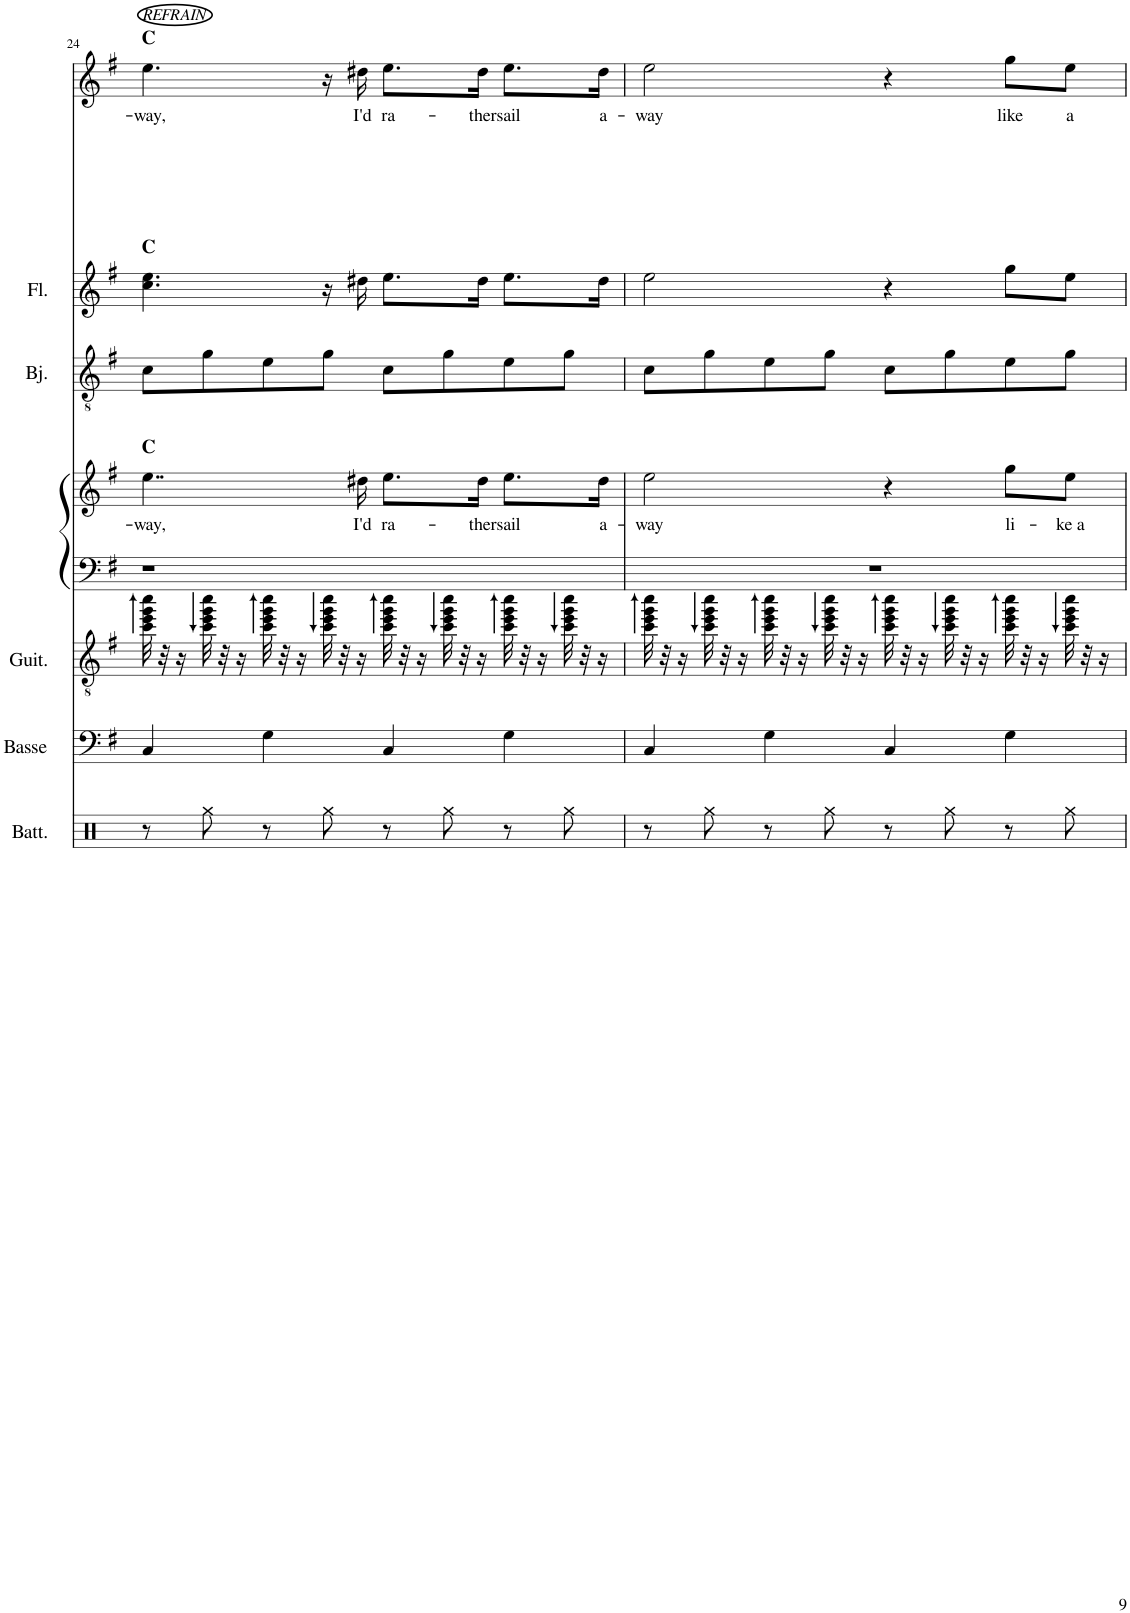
**kern	**kern	**kern	**kern	**kern	**text	**harte	**kern	**kern	**harte	**kern	**text	**harte
*part7	*part6	*part5	*part4	*part4	*part4	*part4	*part3	*part2	*part2	*part1	*part1	*part1
*staff8	*staff7	*staff6	*staff5	*staff4	*staff4	*	*staff3	*staff2	*	*staff1	*staff1	*
*I"Batterie	*I"Basse acoustique	*I"Guitare classique	*I"Piano-chant	*	*	*	*I"Banjo	*I"Flûte	*	*I"Piccolo	*	*
*I'Batt.	*I'Basse	*I'Guit.	*I'Pno	*	*	*	*I'Bj.	*I'Fl.	*	*I'Picc	*	*
!!LO:PB:g=z
*clefX	*clefF4	*clefGv2	*clefF4	*clefG2	*	*	*clefGv2	*clefG2	*	*clefG2	*	*
*	*Trd7c12	*	*	*	*	*	*	*	*	*Trd-7c-12	*	*
*k[f#]	*k[f#]	*k[f#]	*k[f#]	*k[f#]	*	*	*k[f#]	*k[f#]	*	*k[f#]	*	*
*M4/4	*M4/4	*M4/4	*M4/4	*M4/4	*	*	*M4/4	*M4/4	*	*M4/4	*	*
=24	=24	=24	=24	=24	=24	=24	=24	=24	=24	=24	=24	=24
!	!	!	!	!	!	!	!	!	!	!LO:TX:a:i:t=REFRAIN	!	!
!	!	!	!	!	!LO:LY:b	!	!	!	!	!	!LO:LY:b	!
8r	4C/	32cc\ 32ee\ 32gg\ 32ccc\	1r	4..ee\	-way,	C:maj	8c\L	4.cc\ 4.ee\	C:maj	4.ee\	-way,	C:maj
.	.	32r	.	.	.	.	.	.	.	.	.	.
.	.	16r	.	.	.	.	.	.	.	.	.	.
8Rgg\	.	32cc\ 32ee\ 32gg\ 32ccc\	.	.	.	.	8g\	.	.	.	.	.
.	.	32r	.	.	.	.	.	.	.	.	.	.
.	.	16r	.	.	.	.	.	.	.	.	.	.
8r	4G\	32cc\ 32ee\ 32gg\ 32ccc\	.	.	.	.	8e\	.	.	.	.	.
.	.	32r	.	.	.	.	.	.	.	.	.	.
.	.	16r	.	.	.	.	.	.	.	.	.	.
8Rgg\	.	32cc\ 32ee\ 32gg\ 32ccc\	.	.	.	.	8g\J	16r	.	16r	.	.
.	.	32r	.	.	.	.	.	.	.	.	.	.
!	!	!	!	!	!LO:LY:b	!	!	!	!	!	!LO:LY:b	!
.	.	16r	.	16dd#X\	I'd	.	.	16dd#X\	.	16dd#X\	I'd	.
!	!	!	!	!	!LO:LY:b	!	!	!	!	!	!LO:LY:b	!
8r	4C/	32cc\ 32ee\ 32gg\ 32ccc\	.	8.ee\L	ra-	.	8c\L	8.ee\L	.	8.ee\L	ra-	.
.	.	32r	.	.	.	.	.	.	.	.	.	.
.	.	16r	.	.	.	.	.	.	.	.	.	.
8Rgg\	.	32cc\ 32ee\ 32gg\ 32ccc\	.	.	.	.	8g\	.	.	.	.	.
.	.	32r	.	.	.	.	.	.	.	.	.	.
!	!	!	!	!	!LO:LY:b	!	!	!	!	!	!LO:LY:b	!
.	.	16r	.	16dd#\Jk	-ther	.	.	16dd#\Jk	.	16dd#\Jk	-ther	.
!	!	!	!	!	!LO:LY:b	!	!	!	!	!	!LO:LY:b	!
8r	4G\	32cc\ 32ee\ 32gg\ 32ccc\	.	8.ee\L	sail	.	8e\	8.ee\L	.	8.ee\L	sail	.
.	.	32r	.	.	.	.	.	.	.	.	.	.
.	.	16r	.	.	.	.	.	.	.	.	.	.
8Rgg\	.	32cc\ 32ee\ 32gg\ 32ccc\	.	.	.	.	8g\J	.	.	.	.	.
.	.	32r	.	.	.	.	.	.	.	.	.	.
!	!	!	!	!	!LO:LY:b	!	!	!	!	!	!LO:LY:b	!
.	.	16r	.	16dd#\Jk	a-	.	.	16dd#\Jk	.	16dd#\Jk	a-	.
=25	=25	=25	=25	=25	=25	=25	=25	=25	=25	=25	=25	=25
!	!	!	!	!	!LO:LY:b	!	!	!	!	!	!LO:LY:b	!
8r	4C/	32cc\ 32ee\ 32gg\ 32ccc\	1r	2ee\	-way	.	8c\L	2ee\	.	2ee\	-way	.
.	.	32r	.	.	.	.	.	.	.	.	.	.
.	.	16r	.	.	.	.	.	.	.	.	.	.
8Rgg\	.	32cc\ 32ee\ 32gg\ 32ccc\	.	.	.	.	8g\	.	.	.	.	.
.	.	32r	.	.	.	.	.	.	.	.	.	.
.	.	16r	.	.	.	.	.	.	.	.	.	.
8r	4G\	32cc\ 32ee\ 32gg\ 32ccc\	.	.	.	.	8e\	.	.	.	.	.
.	.	32r	.	.	.	.	.	.	.	.	.	.
.	.	16r	.	.	.	.	.	.	.	.	.	.
8Rgg\	.	32cc\ 32ee\ 32gg\ 32ccc\	.	.	.	.	8g\J	.	.	.	.	.
.	.	32r	.	.	.	.	.	.	.	.	.	.
.	.	16r	.	.	.	.	.	.	.	.	.	.
8r	4C/	32cc\ 32ee\ 32gg\ 32ccc\	.	4r	.	.	8c\L	4r	.	4r	.	.
.	.	32r	.	.	.	.	.	.	.	.	.	.
.	.	16r	.	.	.	.	.	.	.	.	.	.
8Rgg\	.	32cc\ 32ee\ 32gg\ 32ccc\	.	.	.	.	8g\	.	.	.	.	.
.	.	32r	.	.	.	.	.	.	.	.	.	.
.	.	16r	.	.	.	.	.	.	.	.	.	.
!	!	!	!	!	!LO:LY:b	!	!	!	!	!	!LO:LY:b	!
8r	4G\	32cc\ 32ee\ 32gg\ 32ccc\	.	8gg\L	li-	.	8e\	8gg\L	.	8gg\L	like	.
.	.	32r	.	.	.	.	.	.	.	.	.	.
.	.	16r	.	.	.	.	.	.	.	.	.	.
!	!	!	!	!	!LO:LY:b	!	!	!	!	!	!LO:LY:b	!
8Rgg\	.	32cc\ 32ee\ 32gg\ 32ccc\	.	8ee\J	-ke a	.	8g\J	8ee\J	.	8ee\J	a	.
.	.	32r	.	.	.	.	.	.	.	.	.	.
.	.	16r	.	.	.	.	.	.	.	.	.	.
=	=	=	=	=	=	=	=	=	=	=	=	=
*-	*-	*-	*-	*-	*-	*-	*-	*-	*-	*-	*-	*-
